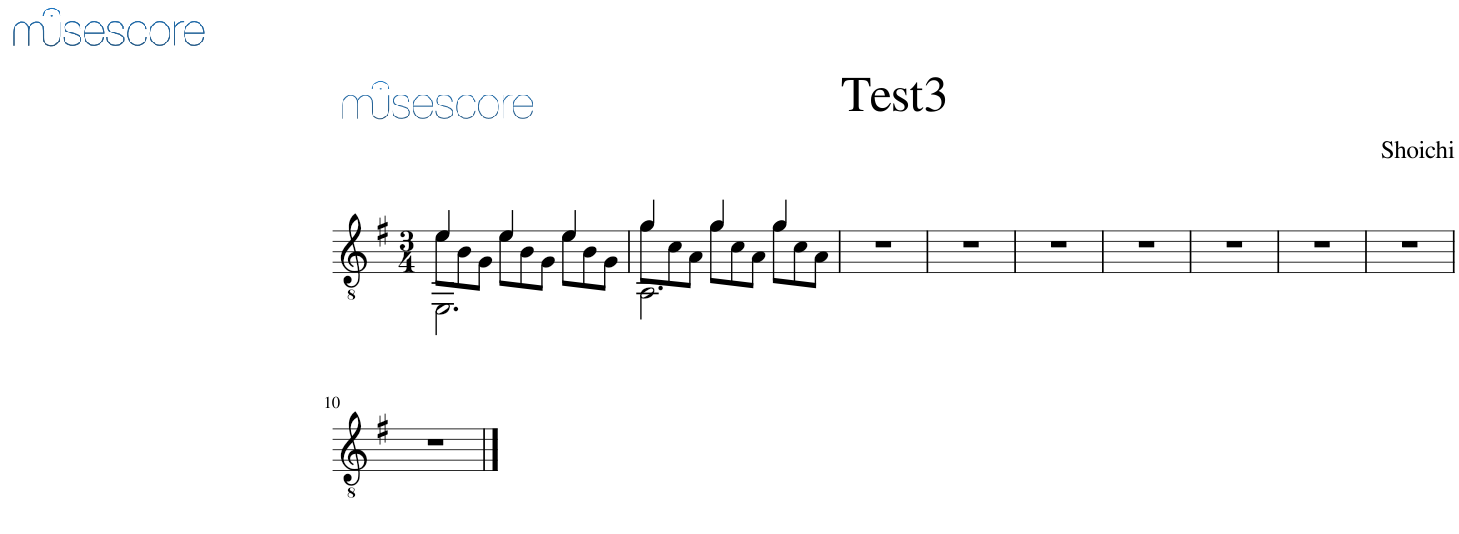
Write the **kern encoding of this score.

**kern
*part1
*staff1
*I"Chitarra classica
*I'Chit. cl.
*clefGv2
*k[f#]
*M3/4
=1
*^
*	*Xtuplet
*	*^
4e/	12e\L	2.EE\
.	12B\	.
.	12G\J	.
4e/	12e\L	.
.	12B\	.
.	12G\J	.
4e/	12e\L	.
.	12B\	.
.	12G\J	.
=2	=2	=2
4g/	12g\L	2.AA\
.	12c\	.
.	12A\J	.
4g/	12g\L	.
.	12c\	.
.	12A\J	.
4g/	12g\L	.
.	12c\	.
.	12A\J	.
*v	*v	*v
=3
2.r
=4
2.r
=5
2.r
=6
2.r
=7
2.r
=8
2.r
=9
2.r
!!LO:LB:g=z
=10
2.r
==
*-
